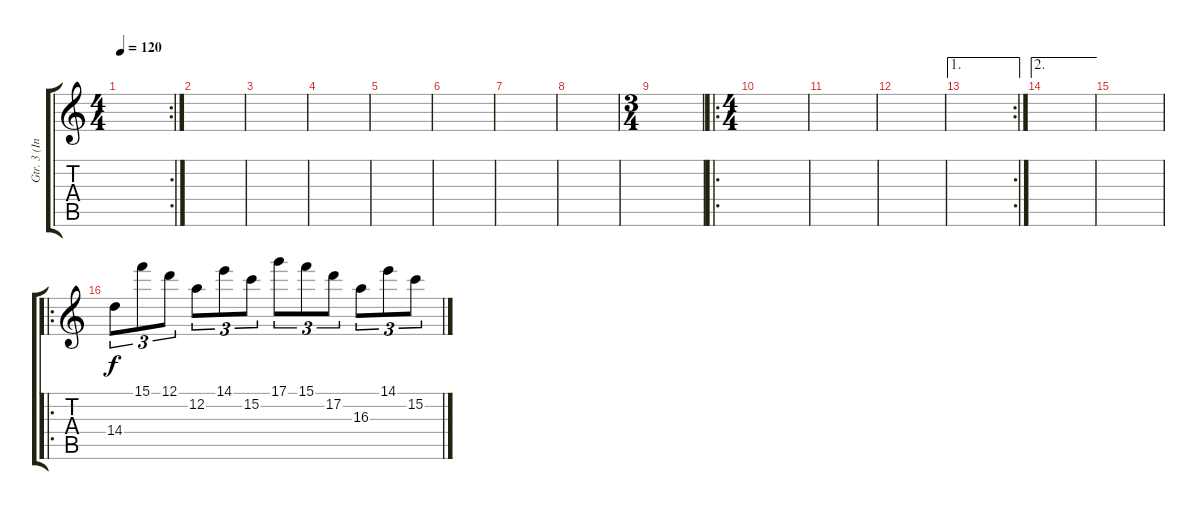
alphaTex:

\track ("Gtr. 3 (Interlude + Lead)" "Gtr. 3 (In") {instrument overdrivenguitar}
\staff {score tabs}
\tuning (D4 A3 F3 C3 G2 C2) {hide}
\rc 2
\ts (4 4)
\tempo 120
\clef g2
\ks c
|
|
|
|
|
|
|
|
\ts (3 4)
|
\ro
\ts (4 4)
|
|
|
\ae 1
\rc 2
|
\ae 2
|
|
\ro
14.4.8{tu (3 2)} 15.1.8{tu (3 2)} 12.1.8{tu (3 2)} 12.2.8{tu (3 2)} 14.1.8{tu (3 2)} 15.2.8{tu (3 2)} 17.1.8{tu (3 2)} 15.1.8{tu (3 2)} 17.2.8{tu (3 2)} 16.3.8{tu (3 2)} 14.1.8{tu (3 2)} 15.2.8{tu (3 2)}
